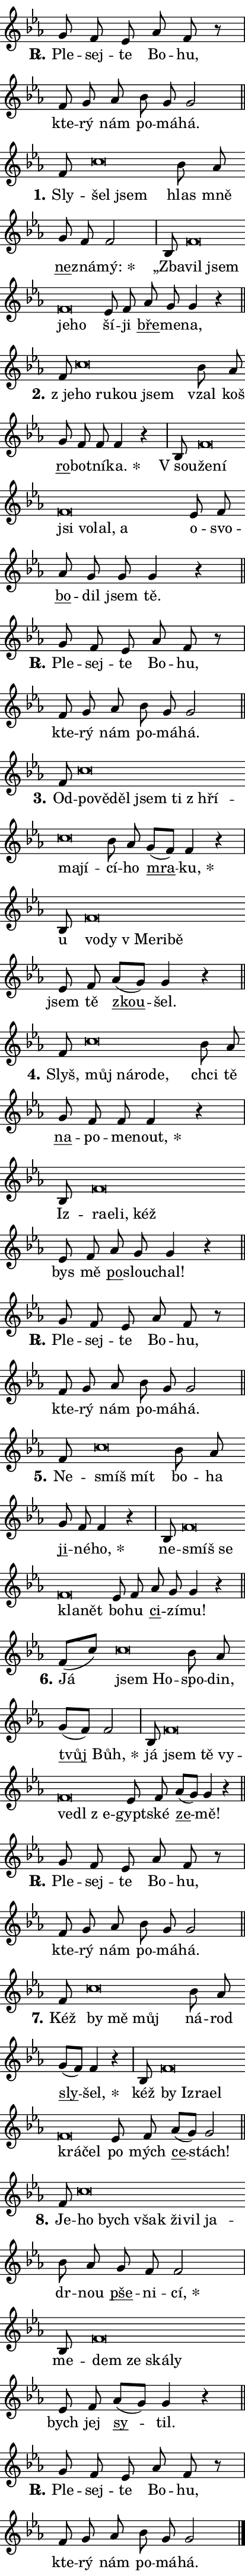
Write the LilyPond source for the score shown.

\version "2.22.1"
\header { tagline = "" }
\paper {
  indent = 0\cm
  top-margin = 0\cm
  right-margin = 0\cm
  bottom-margin = 0\cm
  left-margin = 0\cm
  paper-width = 7\cm
  page-breaking = #ly:one-page-breaking
  system-system-spacing.basic-distance = #11
  score-system-spacing.basic-distance = #11
  ragged-last = ##f
}


%% Author: Thomas Morley
%% https://lists.gnu.org/archive/html/lilypond-user/2020-05/msg00002.html
#(define (line-position grob)
"Returns position of @var[grob} in current system:
   @code{'start}, if at first time-step
   @code{'end}, if at last time-step
   @code{'middle} otherwise
"
  (let* ((col (ly:item-get-column grob))
         (ln (ly:grob-object col 'left-neighbor))
         (rn (ly:grob-object col 'right-neighbor))
         (col-to-check-left (if (ly:grob? ln) ln col))
         (col-to-check-right (if (ly:grob? rn) rn col))
         (break-dir-left
           (and
             (ly:grob-property col-to-check-left 'non-musical #f)
             (ly:item-break-dir col-to-check-left)))
         (break-dir-right
           (and
             (ly:grob-property col-to-check-right 'non-musical #f)
             (ly:item-break-dir col-to-check-right))))
        (cond ((eqv? 1 break-dir-left) 'start)
              ((eqv? -1 break-dir-right) 'end)
              (else 'middle))))

#(define (tranparent-at-line-position vctor)
  (lambda (grob)
  "Relying on @code{line-position} select the relevant enry from @var{vctor}.
Used to determine transparency,"
    (case (line-position grob)
      ((end) (not (vector-ref vctor 0)))
      ((middle) (not (vector-ref vctor 1)))
      ((start) (not (vector-ref vctor 2))))))

noteHeadBreakVisibility =
#(define-music-function (break-visibility)(vector?)
"Makes @code{NoteHead}s transparent relying on @var{break-visibility}"
#{
  \override NoteHead.transparent =
    #(tranparent-at-line-position break-visibility)
#})

#(define delete-ledgers-for-transparent-note-heads
  (lambda (grob)
    "Reads whether a @code{NoteHead} is transparent.
If so this @code{NoteHead} is removed from @code{'note-heads} from
@var{grob}, which is supposed to be @code{LedgerLineSpanner}.
As a result ledgers are not printed for this @code{NoteHead}"
    (let* ((nhds-array (ly:grob-object grob 'note-heads))
           (nhds-list
             (if (ly:grob-array? nhds-array)
                 (ly:grob-array->list nhds-array)
                 '()))
           ;; Relies on the transparent-property being done before
           ;; Staff.LedgerLineSpanner.after-line-breaking is executed.
           ;; This is fragile ...
           (to-keep
             (remove
               (lambda (nhd)
                 (ly:grob-property nhd 'transparent #f))
               nhds-list)))
      ;; TODO find a better method to iterate over grob-arrays, similiar
      ;; to filter/remove etc for lists
      ;; For now rebuilt from scratch
      (set! (ly:grob-object grob 'note-heads)  '())
      (for-each
        (lambda (nhd)
          (ly:pointer-group-interface::add-grob grob 'note-heads nhd))
        to-keep))))

hideNotes = {
  \noteHeadBreakVisibility #begin-of-line-visible
}
unHideNotes = {
  \noteHeadBreakVisibility #all-visible
}

% work-around for resetting accidentals
% https://lilypond.org/doc/v2.23/Documentation/notation/displaying-rhythms#unmetered-music
cadenzaMeasure = {
  \cadenzaOff
  \partial 1024 s1024
  \cadenzaOn
}

#(define-markup-command (accent layout props text) (markup?)
  "Underline accented syllable"
  (interpret-markup layout props
    #{\markup \override #'(offset . 4.3) \underline { #text }#}))

responsum = \markup \concat {
  "R" \hspace #-1.05 \path #0.1 #'((moveto 0 0.07) (lineto 0.9 0.8)) \hspace #0.05 "."
}

\layout {
    \context {
        \Staff
        \remove "Time_signature_engraver"
        \override LedgerLineSpanner.after-line-breaking = #delete-ledgers-for-transparent-note-heads
    }
    \context {
        \Voice {
            \override NoteHead.output-attributes = #'((class . "notehead"))
            \override Hairpin.height = #0.55
        }
    }
    \context {
        \Lyrics {
            \override StanzaNumber.output-attributes = #'((class . "stanzanumber"))
            \override LyricSpace.minimum-distance = #0.9
            \override LyricText.font-name = #"TeX Gyre Schola"
            \override LyricText.font-size = 1
            \override StanzaNumber.font-name = #"TeX Gyre Schola Bold"
            \override StanzaNumber.font-size = 1
        }
    }
}

% magnetic-lyrics.ily
%
%   written by
%     Jean Abou Samra <jean@abou-samra.fr>
%     Werner Lemberg <wl@gnu.org>
%
%   adapted by
%     Jiri Hon <jiri.hon@gmail.com>
%
% Version 2022-Apr-15

% https://www.mail-archive.com/lilypond-user@gnu.org/msg149350.html

#(define (Left_hyphen_pointer_engraver context)
   "Collect syllable-hyphen-syllable occurrences in lyrics and store
them in properties.  This engraver only looks to the left.  For
example, if the lyrics input is @code{foo -- bar}, it does the
following.

@itemize @bullet
@item
Set the @code{text} property of the @code{LyricHyphen} grob between
@q{foo} and @q{bar} to @code{foo}.

@item
Set the @code{left-hyphen} property of the @code{LyricText} grob with
text @q{foo} to the @code{LyricHyphen} grob between @q{foo} and
@q{bar}.
@end itemize

Use this auxiliary engraver in combination with the
@code{lyric-@/text::@/apply-@/magnetic-@/offset!} hook."
   (let ((hyphen #f)
         (text #f))
     (make-engraver
      (acknowledgers
       ((lyric-syllable-interface engraver grob source-engraver)
        (set! text grob)))
      (end-acknowledgers
       ((lyric-hyphen-interface engraver grob source-engraver)
        ;(when (not (grob::has-interface grob 'lyric-space-interface))
          (set! hyphen grob)));)
      ((stop-translation-timestep engraver)
       (when (and text hyphen)
         (ly:grob-set-object! text 'left-hyphen hyphen))
       (set! text #f)
       (set! hyphen #f)))))

#(define (lyric-text::apply-magnetic-offset! grob)
   "If the space between two syllables is less than the value in
property @code{LyricText@/.details@/.squash-threshold}, move the right
syllable to the left so that it gets concatenated with the left
syllable.

Use this function as a hook for
@code{LyricText@/.after-@/line-@/breaking} if the
@code{Left_@/hyphen_@/pointer_@/engraver} is active."
   (let ((hyphen (ly:grob-object grob 'left-hyphen #f)))
     (when hyphen
       (let ((left-text (ly:spanner-bound hyphen LEFT)))
         (when (grob::has-interface left-text 'lyric-syllable-interface)
           (let* ((common (ly:grob-common-refpoint grob left-text X))
                  (this-x-ext (ly:grob-extent grob common X))
                  (left-x-ext
                   (begin
                     ;; Trigger magnetism for left-text.
                     (ly:grob-property left-text 'after-line-breaking)
                     (ly:grob-extent left-text common X)))
                  ;; `delta` is the gap width between two syllables.
                  (delta (- (interval-start this-x-ext)
                            (interval-end left-x-ext)))
                  (details (ly:grob-property grob 'details))
                  (threshold (assoc-get 'squash-threshold details 0.2)))
             (when (< delta threshold)
               (let* (;; We have to manipulate the input text so that
                      ;; ligatures crossing syllable boundaries are not
                      ;; disabled.  For languages based on the Latin
                      ;; script this is essentially a beautification.
                      ;; However, for non-Western scripts it can be a
                      ;; necessity.
                      (lt (ly:grob-property left-text 'text))
                      (rt (ly:grob-property grob 'text))
                      (is-space (grob::has-interface hyphen 'lyric-space-interface))
                      (space (if is-space " " ""))
                      (space-markup (grob-interpret-markup grob " "))
                      (space-size (interval-length (ly:stencil-extent space-markup X)))
                      (extra-delta (if is-space space-size 0))
                      ;; Append new syllable.
                      (ltrt-space (if (and (string? lt) (string? rt))
                                (string-append lt space rt)
                                (make-concat-markup (list lt space rt))))
                      ;; Right-align `ltrt` to the right side.
                      (ltrt-space-markup (grob-interpret-markup
                               grob
                               (make-translate-markup
                                (cons (interval-length this-x-ext) 0)
                                (make-right-align-markup ltrt-space)))))
                 (begin
                   ;; Don't print `left-text`.
                   (ly:grob-set-property! left-text 'stencil #f)
                   ;; Set text and stencil (which holds all collected
                   ;; syllables so far) and shift it to the left.
                   (ly:grob-set-property! grob 'text ltrt-space)
                   (ly:grob-set-property! grob 'stencil ltrt-space-markup)
                   (ly:grob-translate-axis! grob (- (- delta extra-delta)) X))))))))))


#(define (lyric-hyphen::displace-bounds-first grob)
   ;; Make very sure this callback isn't triggered too early.
   (let ((left (ly:spanner-bound grob LEFT))
         (right (ly:spanner-bound grob RIGHT)))
     (ly:grob-property left 'after-line-breaking)
     (ly:grob-property right 'after-line-breaking)
     (ly:lyric-hyphen::print grob)))

squashThreshold = #0.4

\layout {
  \context {
    \Lyrics
    \consists #Left_hyphen_pointer_engraver
    \override LyricText.after-line-breaking =
      #lyric-text::apply-magnetic-offset!
    \override LyricHyphen.stencil = #lyric-hyphen::displace-bounds-first
    \override LyricText.details.squash-threshold = \squashThreshold
    \override LyricHyphen.minimum-distance = 0
    \override LyricHyphen.minimum-length = \squashThreshold
  }
}

squash = \override LyricText.details.squash-threshold = 9999
unSquash = \override LyricText.details.squash-threshold = \squashThreshold

left = \override LyricText.self-alignment-X = #LEFT
unLeft = \revert LyricText.self-alignment-X

starOffset = #(lambda (grob) 
                (let ((x_offset (ly:self-alignment-interface::aligned-on-x-parent grob)))
                  (if (= x_offset 0) 0 (+ x_offset 1.2))))

star = #(define-music-function (syllable)(string?)
"Append star separator at the end of a syllable"
#{
  \once \override LyricText.X-offset = #starOffset
  \lyricmode { \markup {
    #syllable
    \override #'((font-name . "TeX Gyre Schola Bold")) \hspace #0.2 \lower #0.65 \larger "*"
  } }
#})

starAccent = #(define-music-function (syllable)(string?)
"Append star separator at the end of a syllable and make accent"
#{
  \once \override LyricText.X-offset = #starOffset
  \lyricmode { \markup {
    \accent #syllable
    \override #'((font-name . "TeX Gyre Schola Bold")) \hspace #0.2 \lower #0.65 \larger "*"
  } }
#})

breath = #(define-music-function (syllable)(string?)
"Append breathing indicator at the end of a syllable"
#{
  \lyricmode { \markup { #syllable "+" } }
#})

optionalBreath = #(define-music-function (syllable)(string?)
"Append optional breathing indicator at the end of a syllable"
#{
  \lyricmode { \markup { #syllable "(+)" } }
#})


\score {
    <<
        \new Voice = "melody" { \cadenzaOn \key es \major \relative { g'8 f es as f r \cadenzaMeasure \bar "|" f g as \bar "" bes g g2 \cadenzaMeasure \bar "||" \break }
\relative { f'8 c'\breve*1/16 \hideNotes \breve*1/16 \bar "" \unHideNotes bes8 as \bar "" g f f2 \cadenzaMeasure \bar "|" bes,8 f'\breve*1/16 \hideNotes \breve*1/16 \bar "" \breve*1/16 \breve*1/16 \bar "" \unHideNotes es8 f \bar "" as g g4 r \cadenzaMeasure \bar "||" \break }
\relative { f'8 c'\breve*1/16 \hideNotes \breve*1/16 \bar "" \breve*1/16 \breve*1/16 \bar "" \unHideNotes bes8 as \bar "" g f f f4 r \cadenzaMeasure \bar "|" bes,8 f'\breve*1/16 \hideNotes \breve*1/16 \bar "" \breve*1/16 \bar "" \breve*1/16 \bar "" \breve*1/16 \breve*1/16 \bar "" \unHideNotes es8 f \bar "" as g g g4 r \cadenzaMeasure \bar "||" \break }
\relative { g'8 f es as f r \cadenzaMeasure \bar "|" f g as \bar "" bes g g2 \cadenzaMeasure \bar "||" \break }
\relative { f'8 c'\breve*1/16 \hideNotes \breve*1/16 \bar "" \breve*1/16 \bar "" \breve*1/16 \bar "" \breve*1/16 \bar "" \breve*1/16 \bar "" \breve*1/16 \breve*1/16 \bar "" \unHideNotes bes8 as \bar "" g[( f)] f4 r \cadenzaMeasure \bar "|" bes,8 f'\breve*1/16 \hideNotes \breve*1/16 \bar "" \breve*1/16 \bar "" \breve*1/16 \breve*1/16 \bar "" \unHideNotes es8 f \bar "" as[( g)] g4 r \cadenzaMeasure \bar "||" \break }
\relative { f'8 c'\breve*1/16 \hideNotes \breve*1/16 \bar "" \breve*1/16 \breve*1/16 \bar "" \unHideNotes bes8 as \bar "" g f f f4 r \cadenzaMeasure \bar "|" bes,8 f'\breve*1/16 \hideNotes \breve*1/16 \bar "" \breve*1/16 \breve*1/16 \bar "" \unHideNotes es8 f \bar "" as g g4 r \cadenzaMeasure \bar "||" \break }
\relative { g'8 f es as f r \cadenzaMeasure \bar "|" f g as \bar "" bes g g2 \cadenzaMeasure \bar "||" \break }
\relative { f'8 c'\breve*1/16 \hideNotes \breve*1/16 \bar "" \unHideNotes bes8 as \bar "" g f f4 r \cadenzaMeasure \bar "|" bes,8 f'\breve*1/16 \hideNotes \breve*1/16 \bar "" \breve*1/16 \breve*1/16 \bar "" \unHideNotes es8 f \bar "" as g g4 r \cadenzaMeasure \bar "||" \break }
\relative { f'8[( c')] c\breve*1/16 \hideNotes \breve*1/16 \bar "" \unHideNotes bes8 as \bar "" g[( f)] f2 \cadenzaMeasure \bar "|" bes,8 f'\breve*1/16 \hideNotes \breve*1/16 \bar "" \breve*1/16 \bar "" \breve*1/16 \bar "" \breve*1/16 \breve*1/16 \bar "" \unHideNotes es8 f \bar "" as[( g)] g4 r \cadenzaMeasure \bar "||" \break }
\relative { g'8 f es as f r \cadenzaMeasure \bar "|" f g as \bar "" bes g g2 \cadenzaMeasure \bar "||" \break }
\relative { f'8 c'\breve*1/16 \hideNotes \breve*1/16 \breve*1/16 \bar "" \unHideNotes bes8 as \bar "" g[( f)] f4 r \cadenzaMeasure \bar "|" bes,8 f'\breve*1/16 \hideNotes \breve*1/16 \bar "" \breve*1/16 \bar "" \breve*1/16 \bar "" \breve*1/16 \breve*1/16 \bar "" \unHideNotes es8 f \bar "" as[( g)] g2 \cadenzaMeasure \bar "||" \break }
\relative { f'8 c'\breve*1/16 \hideNotes \breve*1/16 \bar "" \breve*1/16 \bar "" \breve*1/16 \bar "" \breve*1/16 \breve*1/16 \bar "" \unHideNotes bes8 as \bar "" g f f2 \cadenzaMeasure \bar "|" bes,8 f'\breve*1/16 \hideNotes \breve*1/16 \bar "" \breve*1/16 \breve*1/16 \bar "" \unHideNotes es8 f \bar "" as[( g)] g4 r \cadenzaMeasure \bar "||" \break }
\relative { g'8 f es as f r \cadenzaMeasure \bar "|" f g as \bar "" bes g g2 \cadenzaMeasure \bar "||" \break } \bar "|." }
        \new Lyrics \lyricsto "melody" { \lyricmode { \set stanza = \responsum
Ple -- sej -- te Bo -- hu, kte -- rý nám po -- má -- há.
\set stanza = "1."
Sly -- \left šel \squash jsem \unLeft \unSquash hlas mně \markup \accent ne -- zná -- \star mý: „Zba -- \left vil \squash jsem je -- ho \unLeft \unSquash ší -- ji \markup \accent bře -- me -- na,
\set stanza = "2."
"z je" -- \left ho \squash ru -- kou jsem \unLeft \unSquash vzal koš \markup \accent ro -- bot -- ní -- \star ka. "V sou" -- \left že -- \squash ní jsi vo -- lal, a \unLeft \unSquash o -- svo -- \markup \accent bo -- dil jsem tě.
\set stanza = \responsum
Ple -- sej -- te Bo -- hu, kte -- rý nám po -- má -- há.
\set stanza = "3."
Od -- \left po -- \squash vě -- děl jsem ti "z hří" -- ma -- jí -- \unLeft \unSquash cí -- ho \markup \accent mra -- \star ku, u \left vo -- \squash dy "v Me" -- ri -- bě \unLeft \unSquash jsem tě \markup \accent zkou -- šel.
\set stanza = "4."
Slyš, \left můj \squash ná -- ro -- de, \unLeft \unSquash chci tě \markup \accent na -- po -- me -- \star nout, Iz -- \left ra -- \squash e -- li, kéž \unLeft \unSquash bys mě \markup \accent po -- slou -- chal!
\set stanza = \responsum
Ple -- sej -- te Bo -- hu, kte -- rý nám po -- má -- há.
\set stanza = "5."
Ne -- \left smíš \squash mít \unLeft \unSquash bo -- ha \markup \accent ji -- né -- \star ho, ne -- \left smíš \squash se kla -- nět \unLeft \unSquash bo -- hu \markup \accent ci -- zí -- mu!
\set stanza = "6."
Já \left jsem \squash Ho -- \unLeft \unSquash spo -- din, \markup \accent tvůj \star Bůh, já \left jsem \squash tě vy -- ve -- dl "z e" -- \unLeft \unSquash gypt -- ské \markup \accent ze -- mě!
\set stanza = \responsum
Ple -- sej -- te Bo -- hu, kte -- rý nám po -- má -- há.
\set stanza = "7."
Kéž \left by \squash mě můj \unLeft \unSquash ná -- rod \markup \accent sly -- \star šel, kéž \left by \squash Iz -- ra -- el krá -- čel \unLeft \unSquash po mých \markup \accent ce -- stách!
\set stanza = "8."
Je -- \left ho \squash bych však ži -- vil ja -- \unLeft \unSquash dr -- nou \markup \accent pše -- ni -- \star cí, me -- \left dem \squash ze ská -- ly \unLeft \unSquash bych jej \markup \accent sy -- til.
\set stanza = \responsum
Ple -- sej -- te Bo -- hu, kte -- rý nám po -- má -- há. } }
    >>
    \layout {}
}
